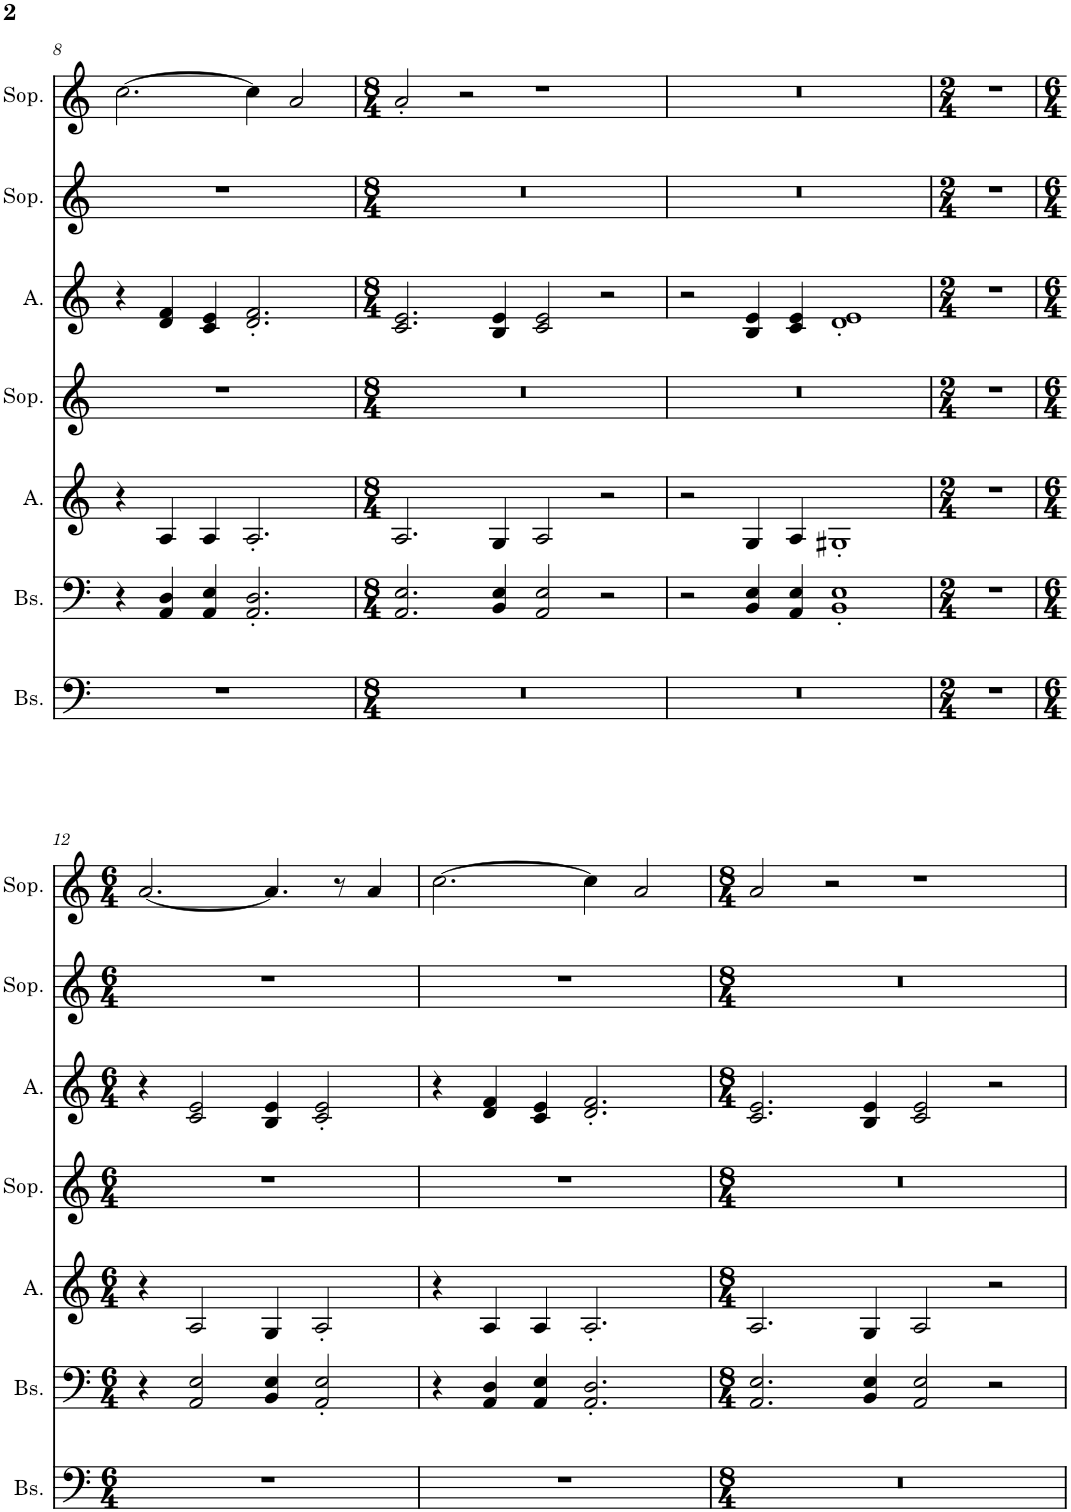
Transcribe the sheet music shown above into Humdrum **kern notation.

**kern	**kern	**kern	**kern	**kern	**kern	**kern
*part7	*part6	*part5	*part4	*part3	*part2	*part1
*staff7	*staff6	*staff5	*staff4	*staff3	*staff2	*staff1
*I"Bas, Бас	*I"Bas, Бас	*I"Alt, Тенор	*I"Sopraan, Альт	*I"Alt, Альт	*I"Sopraan, Меццо-сопрано	*I"Sopraan, Меццо-сопрано
*I'Bs.	*I'Bs.	*I'A.	*I'Sop.	*I'A.	*I'Sop.	*I'Sop.
!!LO:PB:g=z
*clefF4	*clefF4	*clefG2	*clefG2	*clefG2	*clefG2	*clefG2
*k[]	*k[]	*k[]	*k[]	*k[]	*k[]	*k[]
*M6/4	*M6/4	*M6/4	*M6/4	*M6/4	*M6/4	*M6/4
=8	=8	=8	=8	=8	=8	=8
1.r	4r	4r	1.r	4r	1.r	[2.cc\
.	4AA/ 4D/	4A/	.	4d/ 4f/	.	.
.	4AA/ 4E/	4A/	.	4c/ 4e/	.	.
.	2.AA/' 2.D/'	2.A'/	.	2.d/' 2.f/'	.	4cc\]
.	.	.	.	.	.	2a/
=9	=9	=9	=9	=9	=9	=9
*M8/4	*M8/4	*M8/4	*M8/4	*M8/4	*M8/4	*M8/4
0r	2.AA/ 2.E/	2.A/	0r	2.c/ 2.e/	0r	2a'/
.	.	.	.	.	.	2r
.	4BB/ 4E/	4G/	.	4B/ 4e/	.	.
.	2AA/ 2E/	2A/	.	2c/ 2e/	.	1r
.	2r	2r	.	2r	.	.
=10	=10	=10	=10	=10	=10	=10
0r	2r	2r	0r	2r	0r	0r
.	4BB/ 4E/	4G/	.	4B/ 4e/	.	.
.	4AA/ 4E/	4A/	.	4c/ 4e/	.	.
.	1BB' 1E'	1G#X'	.	1d' 1e'	.	.
=11	=11	=11	=11	=11	=11	=11
*M2/4	*M2/4	*M2/4	*M2/4	*M2/4	*M2/4	*M2/4
2r	2r	2r	2r	2r	2r	2r
!!LO:LB:g=z
=12	=12	=12	=12	=12	=12	=12
*M6/4	*M6/4	*M6/4	*M6/4	*M6/4	*M6/4	*M6/4
1.r	4r	4r	1.r	4r	1.r	[2.a/
.	2AA/ 2E/	2A/	.	2c/ 2e/	.	.
.	4BB/ 4E/	4G/	.	4B/ 4e/	.	4.a/]
.	2AA/' 2E/'	2A'/	.	2c/' 2e/'	.	.
.	.	.	.	.	.	8r
.	.	.	.	.	.	4a/
=13	=13	=13	=13	=13	=13	=13
1.r	4r	4r	1.r	4r	1.r	[2.cc\
.	4AA/ 4D/	4A/	.	4d/ 4f/	.	.
.	4AA/ 4E/	4A/	.	4c/ 4e/	.	.
.	2.AA/' 2.D/'	2.A'/	.	2.d/' 2.f/'	.	4cc\]
.	.	.	.	.	.	2a/
=14	=14	=14	=14	=14	=14	=14
*M8/4	*M8/4	*M8/4	*M8/4	*M8/4	*M8/4	*M8/4
0r	2.AA/ 2.E/	2.A/	0r	2.c/ 2.e/	0r	2a/
.	.	.	.	.	.	2r
.	4BB/ 4E/	4G/	.	4B/ 4e/	.	.
.	2AA/ 2E/	2A/	.	2c/ 2e/	.	1r
.	2r	2r	.	2r	.	.
=	=	=	=	=	=	=
*-	*-	*-	*-	*-	*-	*-
